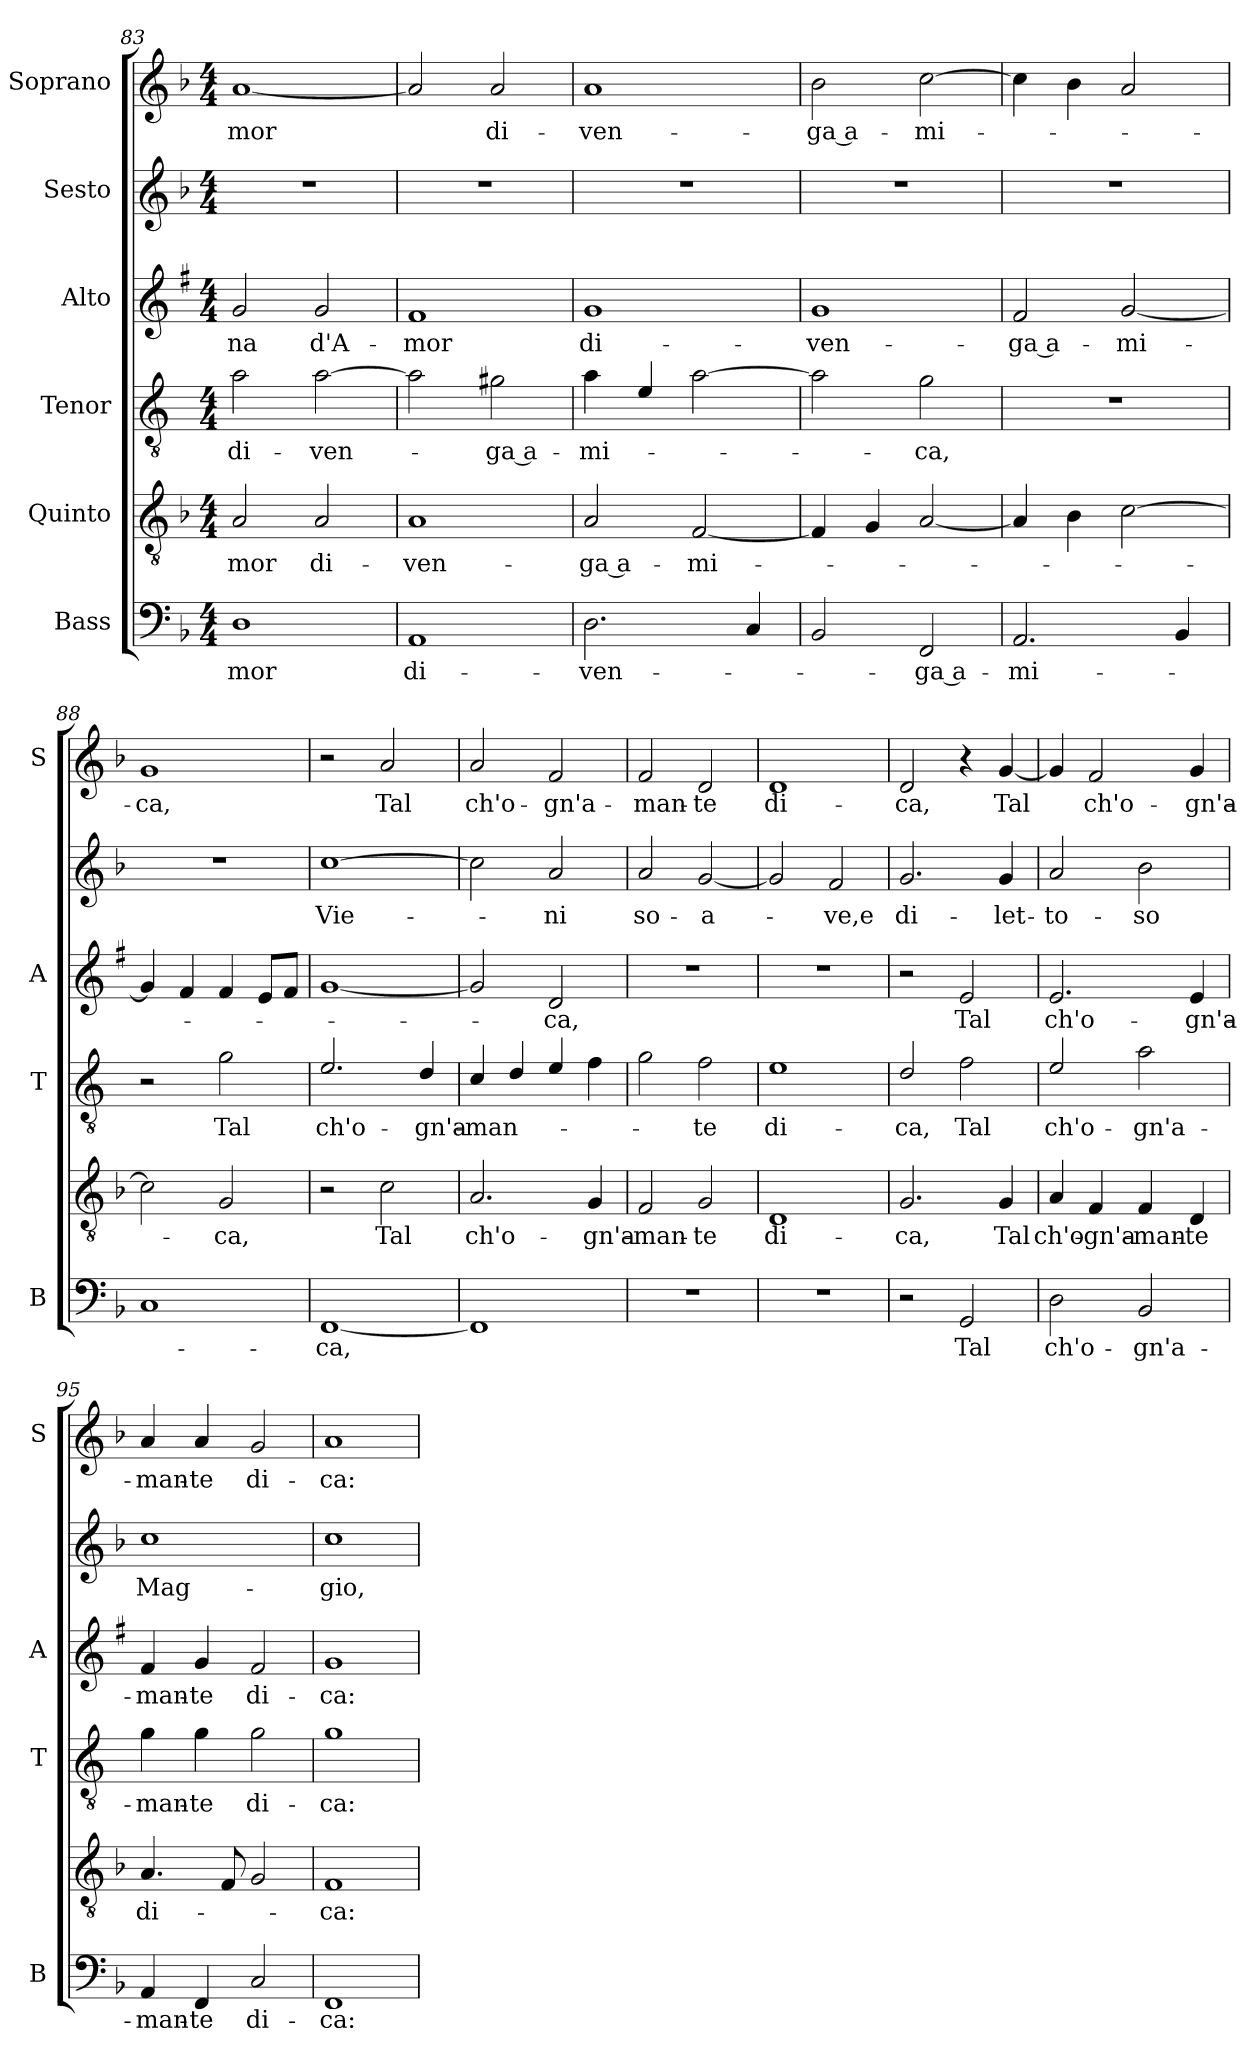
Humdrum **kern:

**kern	**text	**kern	**text	**kern	**text	**kern	**text	**kern	**text	**kern	**text
*part6	*part6	*part5	*part5	*part4	*part4	*part3	*part3	*part2	*part2	*part1	*part1
*staff6	*staff6	*staff5	*staff5	*staff4	*staff4	*staff3	*staff3	*staff2	*staff2	*staff1	*staff1
*I"Bass	*	*I"Quinto	*	*I"Tenor	*	*I"Alto	*	*I"Sesto	*	*I"Soprano	*
*I'B	*	*	*	*I'T	*	*I'A	*	*	*	*I'S	*
*clefF4	*	*clefGv2	*	*clefGv2	*	*clefG2	*	*clefG2	*	*clefG2	*
*	*	*	*	*ITrd4c7	*	*ITrd1c2	*	*	*	*	*
*k[b-]	*	*k[b-]	*	*k[b-]	*	*k[b-]	*	*k[b-]	*	*k[b-]	*
*F:	*	*F:	*	*F:	*	*F:	*	*F:	*	*F:	*
*M4/4	*	*M4/4	*	*M4/4	*	*M4/4	*	*M4/4	*	*M4/4	*
=83	=83	=83	=83	=83	=83	=83	=83	=83	=83	=83	=83
!	!LO:LY:b	!	!LO:LY:b	!	!LO:LY:b	!	!LO:LY:b	!	!	!	!LO:LY:b
1D	-mor	2A/	-mor	2d\	di-	2f/	-na	1r	.	[1a	-mor
!	!	!	!LO:LY:b	!	!LO:LY:b	!	!LO:LY:b	!	!	!	!
.	.	2A/	di-	[2d\	-ven-	2f/	d'A-	.	.	.	.
=84	=84	=84	=84	=84	=84	=84	=84	=84	=84	=84	=84
!	!LO:LY:b	!	!LO:LY:b	!	!	!	!LO:LY:b	!	!	!	!
1AA	di-	1A	-ven-	2d\]	.	1e	-mor	1r	.	2a/]	.
!	!	!	!	!	!LO:LY:b	!	!	!	!	!	!LO:LY:b
.	.	.	.	2c#X\	-ga a-	.	.	.	.	2a/	di-
=85	=85	=85	=85	=85	=85	=85	=85	=85	=85	=85	=85
!	!LO:LY:b	!	!LO:LY:b	!	!LO:LY:b	!	!LO:LY:b	!	!	!	!LO:LY:b
2.D\	-ven-	2A/	-ga a-	4d\	-mi-	1f	di-	1r	.	1a	-ven-
.	.	.	.	4A/	.	.	.	.	.	.	.
!	!	!	!LO:LY:b	!	!	!	!	!	!	!	!
.	.	[2F/	-mi-	[2d\	.	.	.	.	.	.	.
4C/	.	.	.	.	.	.	.	.	.	.	.
!!LO:LB:g=z
=86	=86	=86	=86	=86	=86	=86	=86	=86	=86	=86	=86
!	!	!	!	!	!	!	!LO:LY:b	!	!	!	!LO:LY:b
2BB-/	.	4F/]	.	2d\]	.	1f	-ven-	1r	.	2b-\	-ga a-
.	.	4G/	.	.	.	.	.	.	.	.	.
!	!LO:LY:b	!	!	!	!LO:LY:b	!	!	!	!	!	!LO:LY:b
2FF/	-ga a-	[2A/	.	2c\	-ca,	.	.	.	.	[2cc\	-mi-
=87	=87	=87	=87	=87	=87	=87	=87	=87	=87	=87	=87
!	!LO:LY:b	!	!	!	!	!	!LO:LY:b	!	!	!	!
2.AA/	-mi-	4A/]	.	1r	.	2e/	-ga a-	1r	.	4cc\]	.
.	.	4B-\	.	.	.	.	.	.	.	4b-\	.
!	!	!	!	!	!	!	!LO:LY:b	!	!	!	!
.	.	[2c\	.	.	.	[2f/	-mi-	.	.	2a/	.
4BB-/	.	.	.	.	.	.	.	.	.	.	.
=88	=88	=88	=88	=88	=88	=88	=88	=88	=88	=88	=88
!	!	!	!	!	!	!	!	!	!	!	!LO:LY:b
1C	.	2c\]	.	2r	.	4f/]	.	1r	.	1g	-ca,
.	.	.	.	.	.	4e/	.	.	.	.	.
!	!	!	!LO:LY:b	!	!LO:LY:b	!	!	!	!	!	!
.	.	2G/	-ca,	2c\	Tal	4e/	.	.	.	.	.
.	.	.	.	.	.	8d/L	.	.	.	.	.
.	.	.	.	.	.	8e/J	.	.	.	.	.
=89	=89	=89	=89	=89	=89	=89	=89	=89	=89	=89	=89
!	!LO:LY:b	!	!	!	!LO:LY:b	!	!	!	!LO:LY:b	!	!
[1FF	-ca,	2r	.	2.A/	ch'o-	[1f	.	[1cc	Vie-	2r	.
!	!	!	!LO:LY:b	!	!	!	!	!	!	!	!LO:LY:b
.	.	2c\	Tal	.	.	.	.	.	.	2a/	Tal
!	!	!	!	!	!LO:LY:b	!	!	!	!	!	!
.	.	.	.	4G/	-gn'a-	.	.	.	.	.	.
=90	=90	=90	=90	=90	=90	=90	=90	=90	=90	=90	=90
!	!	!	!LO:LY:b	!	!LO:LY:b	!	!	!	!	!	!LO:LY:b
1FF]	.	2.A/	ch'o-	4F/	-man-	2f/]	.	2cc\]	.	2a/	ch'o-
.	.	.	.	4G/	.	.	.	.	.	.	.
!	!	!	!	!	!	!	!LO:LY:b	!	!LO:LY:b	!	!LO:LY:b
.	.	.	.	4A/	.	2c/	-ca,	2a/	-ni	2f/	-gn'a-
!	!	!	!LO:LY:b	!	!	!	!	!	!	!	!
.	.	4G/	-gn'a-	4B-\	.	.	.	.	.	.	.
=91	=91	=91	=91	=91	=91	=91	=91	=91	=91	=91	=91
!	!	!	!LO:LY:b	!	!	!	!	!	!LO:LY:b	!	!LO:LY:b
1r	.	2F/	-man-	2c\	.	1r	.	2a/	so-	2f/	-man-
!	!	!	!LO:LY:b	!	!LO:LY:b	!	!	!	!LO:LY:b	!	!LO:LY:b
.	.	2G/	-te	2B-\	-te	.	.	[2g/	-a-	2d/	-te
=92	=92	=92	=92	=92	=92	=92	=92	=92	=92	=92	=92
!	!	!	!LO:LY:b	!	!LO:LY:b	!	!	!	!	!	!LO:LY:b
1r	.	1D	di-	1A	di-	1r	.	2g/]	.	1d	di-
!	!	!	!	!	!	!	!	!	!LO:LY:b	!	!
.	.	.	.	.	.	.	.	2f/	-ve,e	.	.
=93	=93	=93	=93	=93	=93	=93	=93	=93	=93	=93	=93
!	!	!	!LO:LY:b	!	!LO:LY:b	!	!	!	!LO:LY:b	!	!LO:LY:b
2r	.	2.G/	-ca,	2G/	-ca,	2r	.	2.g/	di-	2d/	-ca,
!	!LO:LY:b	!	!	!	!LO:LY:b	!	!LO:LY:b	!	!	!	!
2GG/	Tal	.	.	2B-\	Tal	2d/	Tal	.	.	4r	.
!	!	!	!LO:LY:b	!	!	!	!	!	!LO:LY:b	!	!LO:LY:b
.	.	4G/	Tal	.	.	.	.	4g/	-let-	[4g/	Tal
!!LO:PB:g=z
=94	=94	=94	=94	=94	=94	=94	=94	=94	=94	=94	=94
!	!LO:LY:b	!	!LO:LY:b	!	!LO:LY:b	!	!LO:LY:b	!	!LO:LY:b	!	!
2D\	ch'o-	4A/	ch'o-	2A/	ch'o-	2.d/	ch'o-	2a/	-to-	4g/]	.
!	!	!	!LO:LY:b	!	!	!	!	!	!	!	!LO:LY:b
.	.	4F/	-gn'a-	.	.	.	.	.	.	2f/	ch'o-
!	!LO:LY:b	!	!LO:LY:b	!	!LO:LY:b	!	!	!	!LO:LY:b	!	!
2BB-/	-gn'a-	4F/	-man-	2d\	-gn'a-	.	.	2b-\	-so	.	.
!	!	!	!LO:LY:b	!	!	!	!LO:LY:b	!	!	!	!LO:LY:b
.	.	4D/	-te	.	.	4d/	-gn'a-	.	.	4g/	-gn'a-
=95	=95	=95	=95	=95	=95	=95	=95	=95	=95	=95	=95
!	!LO:LY:b	!	!LO:LY:b	!	!LO:LY:b	!	!LO:LY:b	!	!LO:LY:b	!	!LO:LY:b
4AA/	-man-	4.A/	di-	4c\	-man-	4e/	-man-	1cc	Mag-	4a/	-man-
!	!LO:LY:b	!	!	!	!LO:LY:b	!	!LO:LY:b	!	!	!	!LO:LY:b
4FF/	-te	.	.	4c\	-te	4f/	-te	.	.	4a/	-te
.	.	8F/	.	.	.	.	.	.	.	.	.
!	!LO:LY:b	!	!	!	!LO:LY:b	!	!LO:LY:b	!	!	!	!LO:LY:b
2C/	di-	2G/	.	2c\	di-	2e/	di-	.	.	2g/	di-
=96	=96	=96	=96	=96	=96	=96	=96	=96	=96	=96	=96
!	!LO:LY:b	!	!LO:LY:b	!	!LO:LY:b	!	!LO:LY:b	!	!LO:LY:b	!	!LO:LY:b
1FF	-ca:	1F	-ca:	1c	-ca:	1f	-ca:	1cc	-gio,	1a	-ca:
=	=	=	=	=	=	=	=	=	=	=	=
*-	*-	*-	*-	*-	*-	*-	*-	*-	*-	*-	*-
